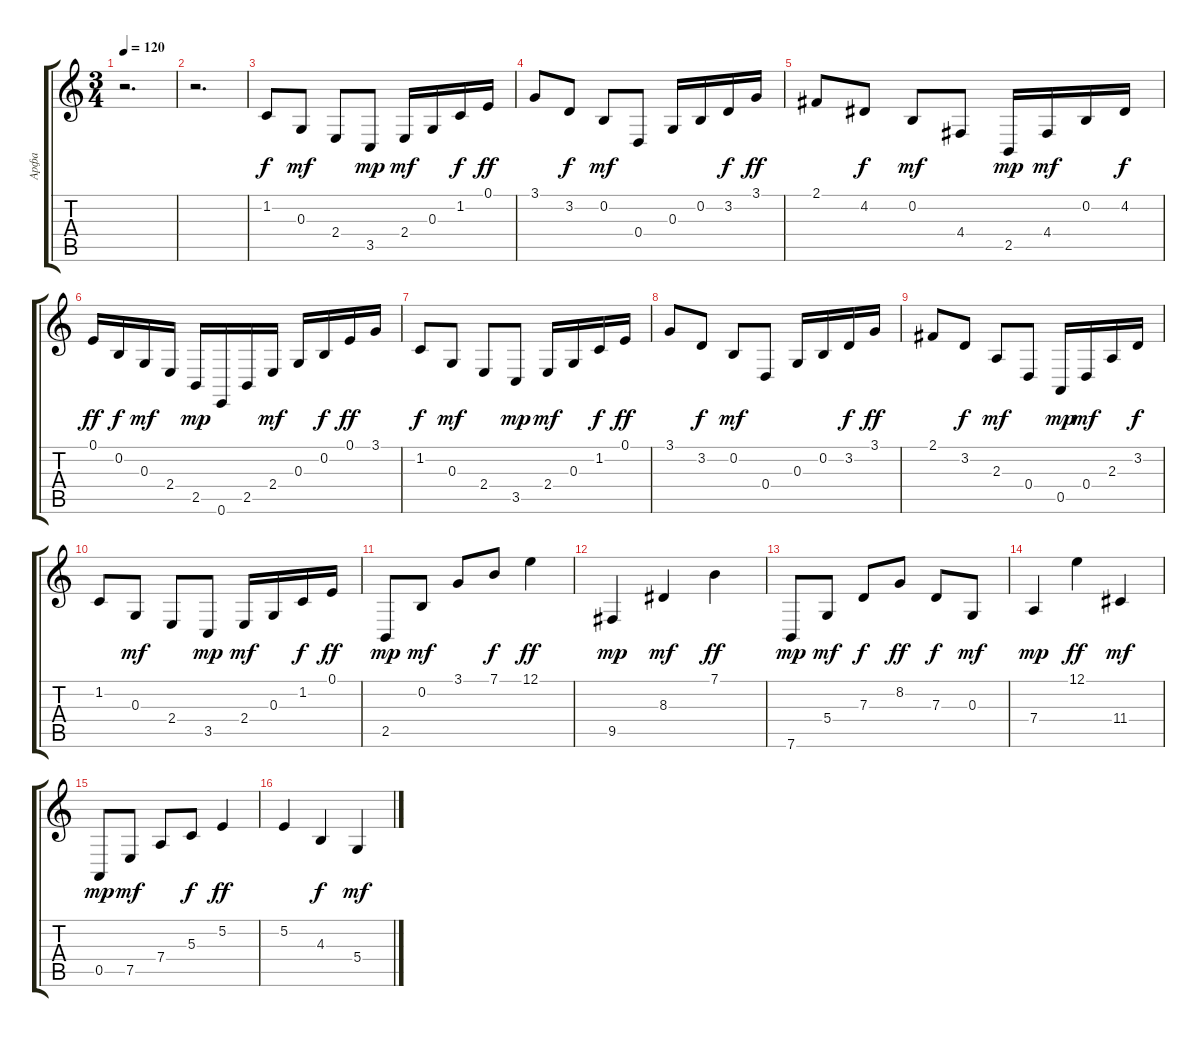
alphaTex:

\track ("Арфа" "Арфа") {instrument orchestralharp}
\staff {score tabs}
\tuning (E4 B3 G3 D3 A2 E2) {hide}
\ts (3 4)
\tempo 120
\clef g2
\ks c
r.2{d dy mp} |
r.2{d} |
1.2.8{dy f} 0.3.8{dy mf} 2.4.8 3.5.8{dy mp} 2.4.16{dy mf} 0.3.16 1.2.16{dy f} 0.1.16{dy ff} |
3.1.8 3.2.8{dy f} 0.2.8{dy mf} 0.4.8 0.3.16 0.2.16 3.2.16{dy f} 3.1.16{dy ff} |
2.1.8 4.2.8{dy f} 0.2.8{dy mf} 4.4.8 2.5.16{dy mp} 4.4.16{dy mf} 0.2.16 4.2.16{dy f} |
0.1.16{dy ff} 0.2.16{dy f} 0.3.16{dy mf} 2.4.16 2.5.16{dy mp} 0.6.16 2.5.16 2.4.16{dy mf} 0.3.16 0.2.16{dy f} 0.1.16{dy ff} 3.1.16 |
1.2.8{dy f} 0.3.8{dy mf} 2.4.8 3.5.8{dy mp} 2.4.16{dy mf} 0.3.16 1.2.16{dy f} 0.1.16{dy ff} |
3.1.8 3.2.8{dy f} 0.2.8{dy mf} 0.4.8 0.3.16 0.2.16 3.2.16{dy f} 3.1.16{dy ff} |
2.1.8 3.2.8{dy f} 2.3.8{dy mf} 0.4.8 0.5.16{dy mp} 0.4.16{dy mf} 2.3.16 3.2.16{dy f} |
1.2.8 0.3.8{dy mf} 2.4.8 3.5.8{dy mp} 2.4.16{dy mf} 0.3.16 1.2.16{dy f} 0.1.16{dy ff} |
2.5.8{dy mp} 0.2.8{dy mf} 3.1.8 7.1.8{dy f} 12.1.4{dy ff} |
9.5.4{dy mp} 8.3.4{dy mf} 7.1.4{dy ff} |
7.6.8{dy mp} 5.4.8{dy mf} 7.3.8{dy f} 8.2.8{dy ff} 7.3.8{dy f} 0.3.8{dy mf} |
7.4.4{dy mp} 12.1.4{dy ff} 11.4.4{dy mf} |
0.5.8{dy mp} 7.5.8{dy mf} 7.4.8 5.3.8{dy f} 5.2.4{dy ff} |
5.2.4 4.3.4{dy f} 5.4.4{dy mf}
